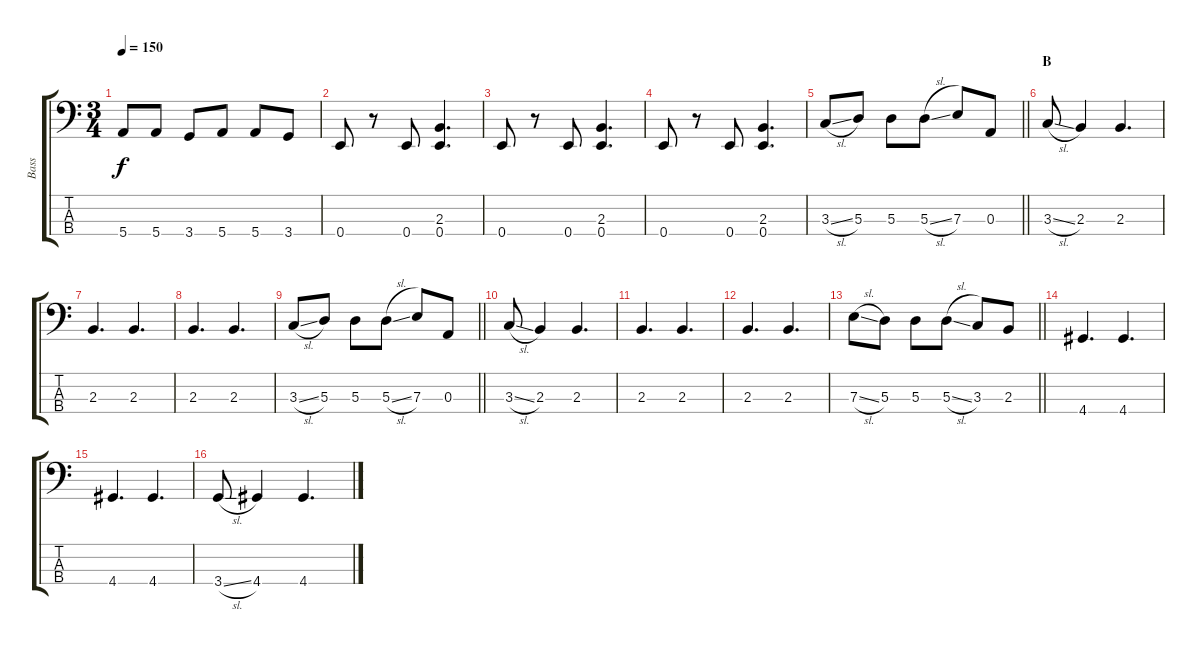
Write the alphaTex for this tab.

\track ("Bass" "Bass") {instrument slapbass1}
\staff {score tabs}
\tuning (G2 D2 A1 E1) {hide}
\ts (3 4)
\tempo 150
\clef f4
\ks c
5.4.8{dy f} 5.4.8 3.4.8 5.4.8 5.4.8 3.4.8 |
0.4.8 r.8 0.4.8 (2.3 0.4).4{d} |
0.4.8 r.8 0.4.8 (2.3 0.4).4{d} |
0.4.8 r.8 0.4.8 (2.3 0.4).4{d} |
\barLineRight lightlight
3.3{sl}.8 5.3.8 5.3.8 5.3{sl}.8 7.3.8 0.3.8 |
\section ("" "B")
3.3{sl}.8 2.3.4 2.3.4{d} |
2.3.4{d} 2.3.4{d} |
2.3.4{d} 2.3.4{d} |
\barLineRight lightlight
3.3{sl}.8 5.3.8 5.3.8 5.3{sl}.8 7.3.8 0.3.8 |
3.3{sl}.8 2.3.4 2.3.4{d} |
2.3.4{d} 2.3.4{d} |
2.3.4{d} 2.3.4{d} |
\barLineRight lightlight
7.3{sl}.8 5.3.8 5.3.8 5.3{sl}.8 3.3.8 2.3.8 |
4.4.4{d} 4.4.4{d} |
4.4.4{d} 4.4.4{d} |
3.4{sl}.8 4.4.4 4.4.4{d}
